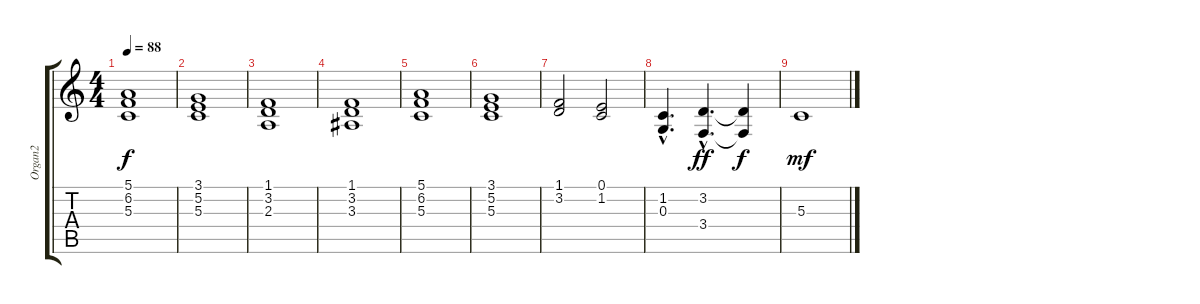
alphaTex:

\track ("Organ2" "Organ2") {instrument synthvoice}
\staff {score tabs}
\tuning (E4 B3 G3 D3 A2 E2) {hide}
\ts (4 4)
\tempo 88
\clef g2
\ks c
(5.1 6.2 5.3).1{dy f} |
(3.1 5.2 5.3).1 |
(1.1 3.2 2.3).1 |
(1.1 3.2 3.3).1 |
(5.1 6.2 5.3).1 |
(3.1 5.2 5.3).1 |
(1.1 3.2).2 (0.1 1.2).2 |
(1.2{hac} 0.3{hac}).4{d} (3.2{hac} 3.4{hac}).4{d dy ff} (3.2{t} 3.4{t}).4{dy f} |
5.3.1{dy mf}
